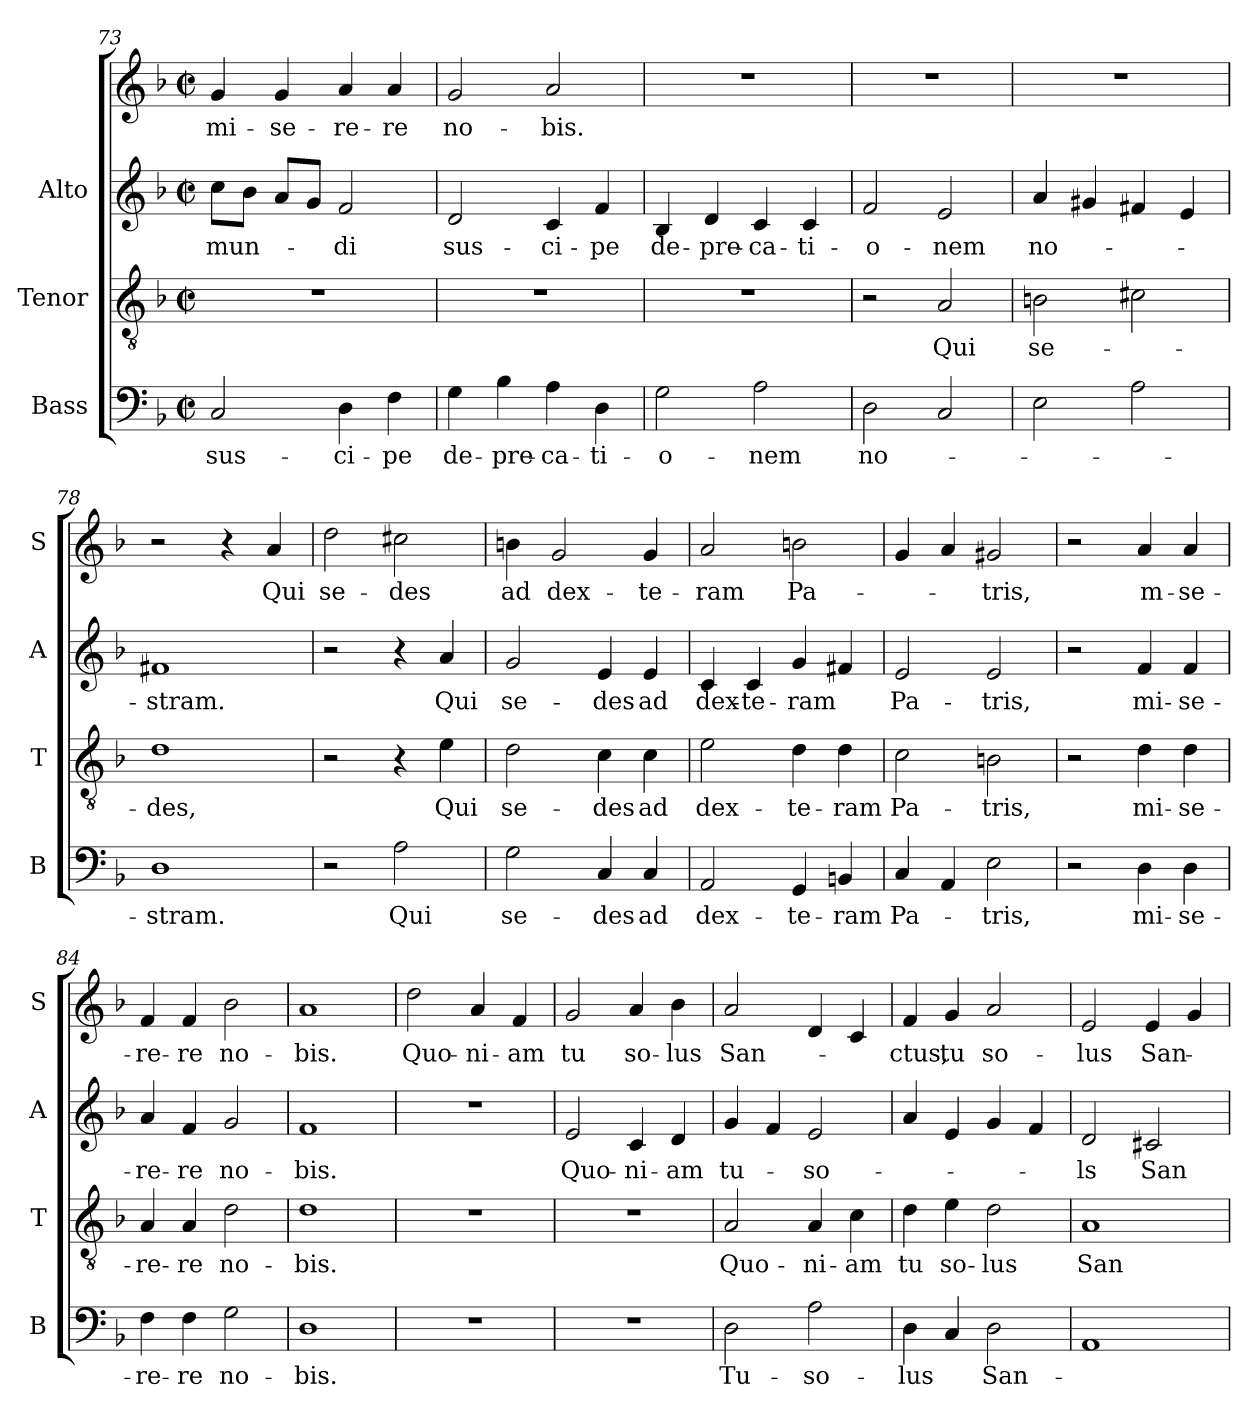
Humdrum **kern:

**kern	**text	**kern	**text	**kern	**text	**kern	**text
*part4	*part4	*part3	*part3	*part2	*part2	*part1	*part1
*staff4	*staff4	*staff3	*staff3	*staff2	*staff2	*staff1	*staff1
*I"Bass	*	*I"Tenor	*	*I"Alto	*	*	*
*I'B	*	*I'T	*	*I'A	*	*I'S	*
*clefF4	*	*clefGv2	*	*clefG2	*	*clefG2	*
*k[b-]	*	*k[b-]	*	*k[b-]	*	*k[b-]	*
*F:	*	*F:	*	*F:	*	*F:	*
*M2/2	*	*M2/2	*	*M2/2	*	*M2/2	*
*met(c|)	*	*met(c|)	*	*met(c|)	*	*met(c|)	*
=73	=73	=73	=73	=73	=73	=73	=73
2C/	sus-	1r	.	8cc\L	mun-	4g/	mi-
.	.	.	.	8b-\J	.	.	.
.	.	.	.	8a/L	.	4g/	-se-
.	.	.	.	8g/J	.	.	.
4D\	-ci-	.	.	2f/	-di	4a/	-re-
4F\	-pe	.	.	.	.	4a/	-re
!!LO:LB:g=z
=74	=74	=74	=74	=74	=74	=74	=74
4G\	de-	1r	.	2d/	sus-	2g/	no-
4B-\	-pre-	.	.	.	.	.	.
4A\	-ca-	.	.	4c/	-ci-	2a/	-bis.
4D\	-ti-	.	.	4f/	-pe	.	.
=75	=75	=75	=75	=75	=75	=75	=75
2G\	-o-	1r	.	4B-/	de-	1r	.
.	.	.	.	4d/	-pre-	.	.
2A\	-nem	.	.	4c/	-ca-	.	.
.	.	.	.	4c/	-ti-	.	.
=76	=76	=76	=76	=76	=76	=76	=76
2D\	no-	2r	.	2f/	-o-	1r	.
2C/	.	2A/	Qui	2e/	-nem	.	.
=77	=77	=77	=77	=77	=77	=77	=77
2E\	.	2Bn\	se-	4a/	no-	1r	.
.	.	.	.	4g#X/	.	.	.
2A\	.	2c#X\	.	4f#X/	.	.	.
.	.	.	.	4e/	.	.	.
=78	=78	=78	=78	=78	=78	=78	=78
1D	-stram.	1d	-des,	1f#X	-stram.	2r	.
.	.	.	.	.	.	4r	.
.	.	.	.	.	.	4a/	Qui
=79	=79	=79	=79	=79	=79	=79	=79
2r	.	2r	.	2r	.	2dd\	se-
2A\	Qui	4r	.	4r	.	2cc#X\	-des
.	.	4e\	Qui	4a/	Qui	.	.
!!LO:PB:g=z
=80	=80	=80	=80	=80	=80	=80	=80
2G\	se-	2d\	se-	2g/	se-	4bn\	ad
.	.	.	.	.	.	2g/	dex-
4C/	-des	4c\	-des	4e/	-des	.	.
4C/	ad	4c\	ad	4e/	ad	4g/	-te-
=81	=81	=81	=81	=81	=81	=81	=81
2AA/	dex-	2e\	dex-	4c/	dex-	2a/	-ram
.	.	.	.	4c/	-te-	.	.
4GG/	-te-	4d\	-te-	4g/	-ram	2bn\	Pa-
4BBn/	-ram	4d\	-ram	4f#X/	.	.	.
=82	=82	=82	=82	=82	=82	=82	=82
4C/	Pa-	2c\	Pa-	2e/	Pa-	4g/	.
4AA/	.	.	.	.	.	4a/	.
2E\	-tris,	2Bn\	-tris,	2e/	-tris,	2g#X/	-tris,
=83	=83	=83	=83	=83	=83	=83	=83
2r	.	2r	.	2r	.	2r	.
4D\	mi-	4d\	mi-	4f/	mi-	4a/	m-
4D\	-se-	4d\	-se-	4f/	-se-	4a/	-se-
=84	=84	=84	=84	=84	=84	=84	=84
4F\	-re-	4A/	-re-	4a/	-re-	4f/	-re-
4F\	-re	4A/	-re	4f/	-re	4f/	-re
2G\	no-	2d\	no-	2g/	no-	2b-\	no-
=85	=85	=85	=85	=85	=85	=85	=85
1D	-bis.	1d	-bis.	1f	-bis.	1a	-bis.
!!LO:LB:g=z
=86	=86	=86	=86	=86	=86	=86	=86
1r	.	1r	.	1r	.	2dd\	Quo-
.	.	.	.	.	.	4a/	-ni-
.	.	.	.	.	.	4f/	-am
=87	=87	=87	=87	=87	=87	=87	=87
1r	.	1r	.	2e/	Quo-	2g/	tu
.	.	.	.	4c/	-ni-	4a/	so-
.	.	.	.	4d/	-am	4b-\	-lus
=88	=88	=88	=88	=88	=88	=88	=88
2D\	Tu-	2A/	Quo-	4g/	tu-	2a/	San-
.	.	.	.	4f/	.	.	.
2A\	-so-	4A/	-ni-	2e/	-so-	4d/	.
.	.	4c\	-am	.	.	4c/	.
=89	=89	=89	=89	=89	=89	=89	=89
4D\	-lus	4d\	tu	4a/	.	4f/	-ctus,
4C/	.	4e\	so-	4e/	.	4g/	tu
2D\	San-	2d\	-lus	4g/	.	2a/	so-
.	.	.	.	4f/	.	.	.
=90	=90	=90	=90	=90	=90	=90	=90
1AA	.	1A	San-	2d/	-ls	2e/	-lus
.	.	.	.	2c#X/	San-	4e/	San-
.	.	.	.	.	.	4g/	.
=	=	=	=	=	=	=	=
*-	*-	*-	*-	*-	*-	*-	*-
